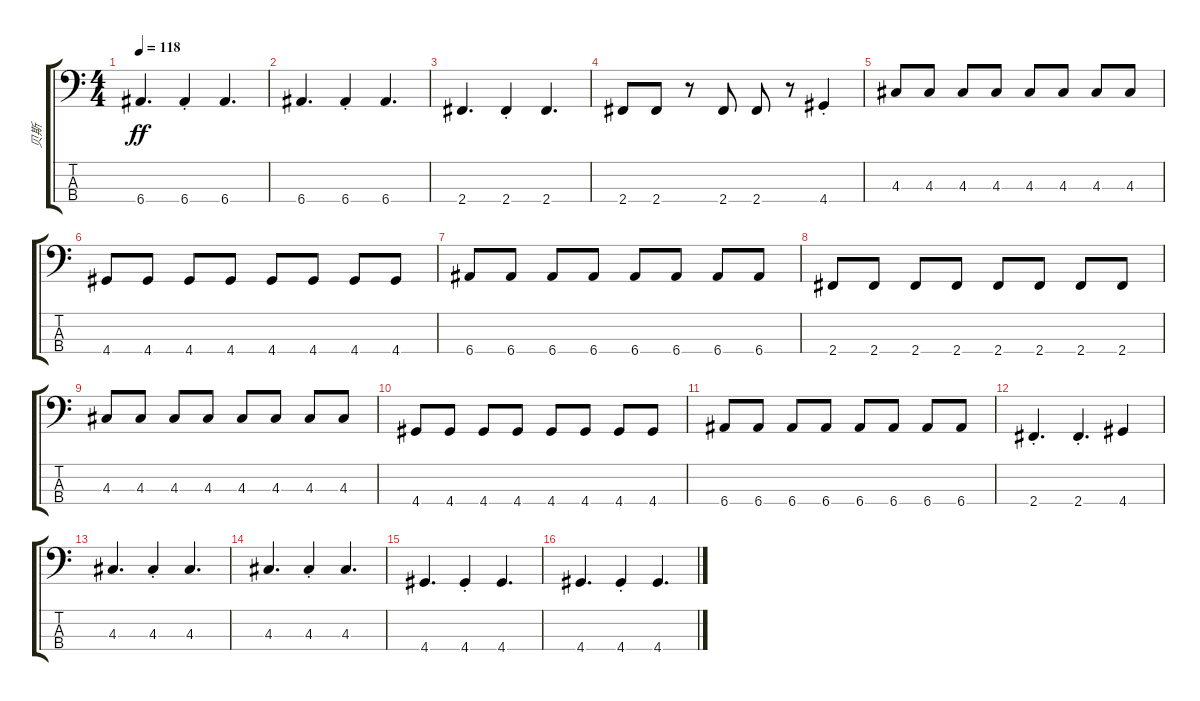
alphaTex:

\track ("贝斯" "贝斯") {instrument electricbassfinger}
\staff {score tabs}
\tuning (G2 D2 A1 E1) {hide}
\ts (4 4)
\tempo 118
\clef f4
\ks c
6.4.4{d dy ff} 6.4{st}.4 6.4.4{d} |
6.4.4{d} 6.4{st}.4 6.4.4{d} |
2.4.4{d} 2.4{st}.4 2.4.4{d} |
2.4.8 2.4.8 r.8 2.4.8 2.4.8 r.8 4.4{st}.4 |
4.3.8 4.3.8 4.3.8 4.3.8 4.3.8 4.3.8 4.3.8 4.3.8 |
4.4.8 4.4.8 4.4.8 4.4.8 4.4.8 4.4.8 4.4.8 4.4.8 |
6.4.8 6.4.8 6.4.8 6.4.8 6.4.8 6.4.8 6.4.8 6.4.8 |
2.4.8 2.4.8 2.4.8 2.4.8 2.4.8 2.4.8 2.4.8 2.4.8 |
4.3.8 4.3.8 4.3.8 4.3.8 4.3.8 4.3.8 4.3.8 4.3.8 |
4.4.8 4.4.8 4.4.8 4.4.8 4.4.8 4.4.8 4.4.8 4.4.8 |
6.4.8 6.4.8 6.4.8 6.4.8 6.4.8 6.4.8 6.4.8 6.4.8 |
2.4{st}.4{d} 2.4{st}.4{d} 4.4.4 |
4.3.4{d} 4.3{st}.4 4.3.4{d} |
4.3.4{d} 4.3{st}.4 4.3.4{d} |
4.4.4{d} 4.4{st}.4 4.4.4{d} |
4.4.4{d} 4.4{st}.4 4.4.4{d}
